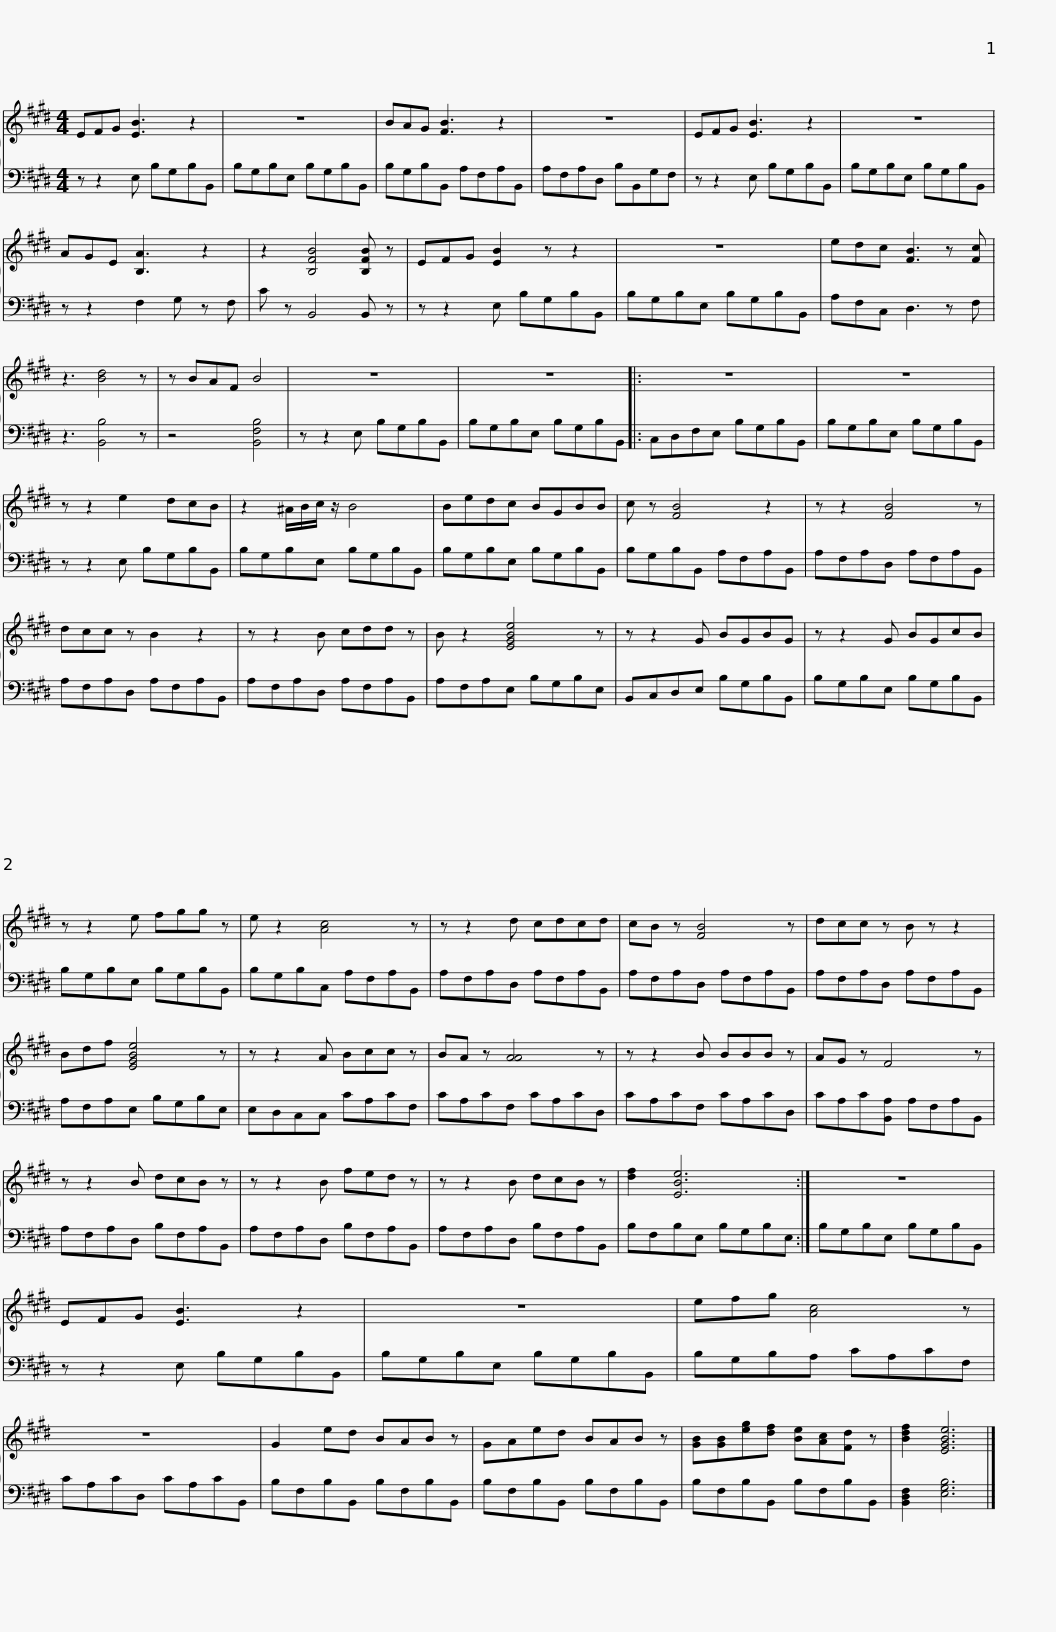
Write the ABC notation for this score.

X:1
%%score { 1 | 2 }
L:1/8
M:4/4
I:linebreak $
K:E
V:1 treble
V:2 bass
V:1
 EFG [EB]3 z2 | z8 | BAG [FB]3 z2 | z8 |$ EFG [EB]3 z2 | %5
 z8 | AGE [B,A]3 z2 | z2 [B,FB]4 [B,FB] z | EFG [EB]2 z z2 |$ z8 | %10
 edc [FB]3 z [Fc] | z3 [Bd]4 z | z BAF B4 | z8 | z8 |:$ %15
 z8 | z8 | z z2 e2 dcB | z2 ^A/B/c/ z/ B4 |$ Bedc BGBB | %20
 c z [FB]4 z2 | z z2 [FB]4 z | dcc z B2 z2 | z z2 B cdd z |$ B z2 [EGBe]4 z | %25
 z z2 G BGBG | z z2 G BGcB | z z2 e fgg z |$ e z2 [Ac]4 z | z z2 d cdcd | %30
 cB z [FB]4 z | dcc z B z z2 | Bdf [EGBe]4 z |$ z z2 A Bcc z | BA z [AA]4 z | %35
 z z2 B BBB z | AG z F4 z |$ z z2 B dcB z | z z2 B fed z | z z2 B dcB z | %40
 [df]2 [EBe]6 :| z8 |$ EFG [EB]3 z2 | z8 | efg [Ac]4 z | %45
 z8 | G2 ed BAB z |$ GAed BAB z | [GB][GB][eg][df] [Be][Ac][Fd] z | [Bdf]2 [EGBe]6 |] %50
V:2
 z z2 E, B,G,B,B,, | B,G,B,E, B,G,B,B,, | B,G,B,B,, A,F,A,B,, | A,F,A,D, B,B,,G,F, |$ z z2 E, B,G,B,B,, | %5
 B,G,B,E, B,G,B,B,, | z z2 F,2 G, z F, | C z B,,4 B,, z | z z2 E, B,G,B,B,, |$ B,G,B,E, B,G,B,B,, | %10
 A,F,C, D,3 z F, | z3 [B,,B,]4 z | z4 [B,,F,B,]4 | z z2 E, B,G,B,B,, | B,G,B,E, B,G,B,B,, |:$ %15
 C,D,F,E, B,G,B,B,, | B,G,B,E, B,G,B,B,, | z z2 E, B,G,B,B,, | B,G,B,E, B,G,B,B,, |$ B,G,B,E, B,G,B,B,, | %20
 B,G,B,B,, A,F,A,B,, | A,F,A,D, A,F,A,B,, | A,F,A,D, A,F,A,B,, | A,F,A,D, A,F,A,B,, |$ A,F,A,E, B,G,B,E, | %25
 B,,C,D,E, B,G,B,B,, | B,G,B,E, B,G,B,B,, | B,G,B,E, B,G,B,B,, |$ B,G,B,C, A,F,A,B,, | A,F,A,D, A,F,A,B,, | %30
 A,F,A,D, A,F,A,B,, | A,F,A,D, A,F,A,B,, | A,F,A,E, B,G,B,E, |$ E,D,C,C, CA,CF, | CA,CF, CA,CD, | %35
 CA,CF, CA,CD, | CA,C[B,,A,] A,F,A,B,, |$ A,F,A,D, B,F,A,B,, | A,F,A,D, B,F,A,B,, | A,F,A,D, B,F,A,B,, | %40
 B,F,B,E, B,G,B,E, :| B,G,B,E, B,G,B,B,, |$ z z2 E, B,G,B,B,, | B,G,B,E, B,G,B,B,, | B,G,B,A, CA,CF, | %45
 CA,CD, CA,CB,, | B,F,B,B,, B,F,B,B,, |$ B,F,B,B,, B,F,B,B,, | B,F,B,B,, B,F,B,B,, | [B,,D,F,]2 [E,G,B,]6 |] %50
